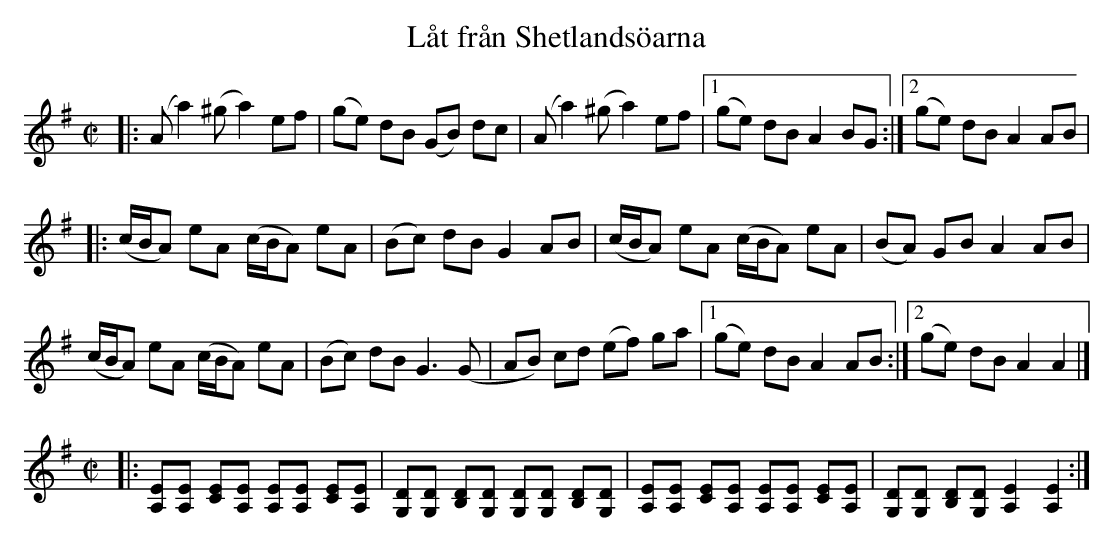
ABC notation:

X:1
T: Låt från Shetlandsöarna
M: C|
K: G
|: (Aa2)(^ga2)ef | (ge) dB (GB) dc | (Aa2)(^ga2)ef |1 (ge) dB A2 BG :|2 (ge) dB A2 AB |
|: (c/B/A) eA (c/B/A) eA | (Bc) dB G2 AB | (c/B/A) eA (c/B/A) eA | (BA) GB A2 AB |
(c/B/A) eA (c/B/A) eA | (Bc) dB G3(G | AB) cd (ef) ga |1 (ge) dB A2 AB :|2 (ge) dB A2 A2 |]
T:
T:
|: [A,E][A,E] [CE][A,E] [A,E][A,E] [CE][A,E] | [G,D][G,D] [B,D][G,D] [G,D][G,D] [B,D][G,D] | [A,E][A,E] [CE][A,E] [A,E][A,E] [CE][A,E] | [G,D][G,D] [B,D][G,D] [A,2E2] [A,2E2] :|
